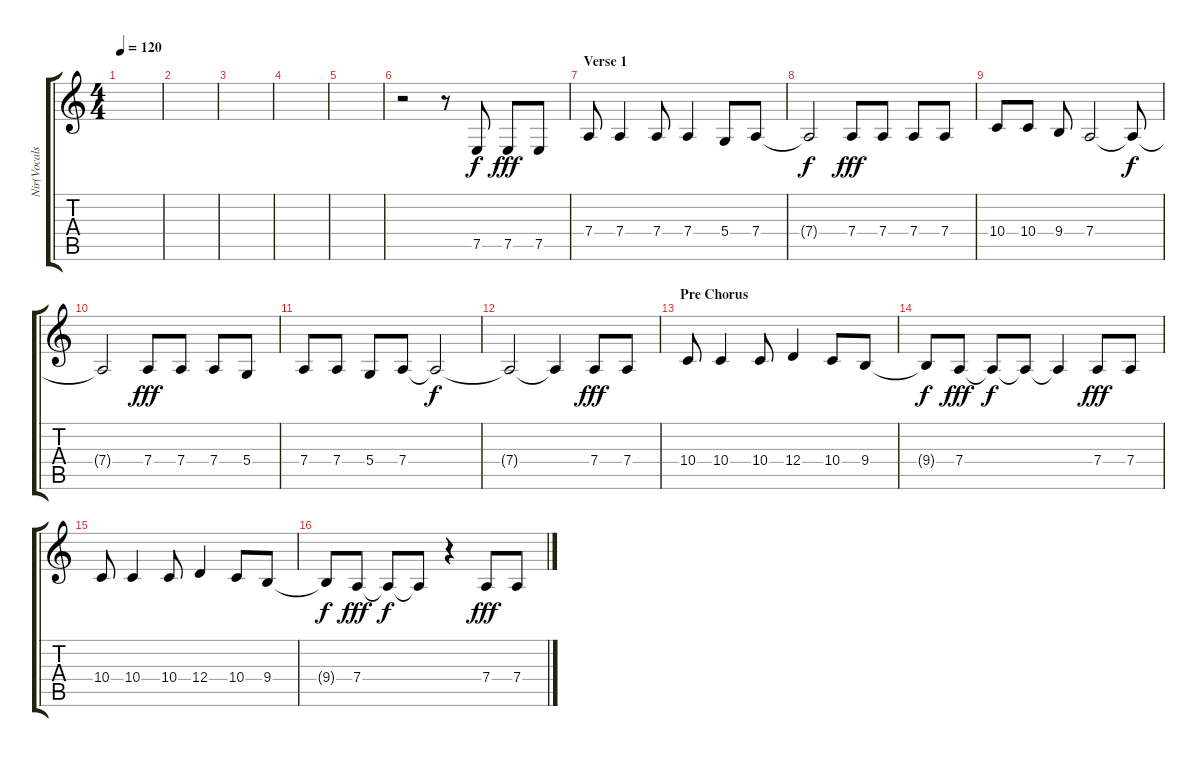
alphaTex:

\track ("Nir(Vocals)" "Nir(Vocals") {instrument flute}
\staff {score tabs}
\tuning (E4 B3 G3 D3 A2 E2) {hide}
\ts (4 4)
\tempo 120
\clef g2
\ks c
|
|
|
|
|
r.2 r.8 7.5.8 7.5.8{dy fff} 7.5.8 |
\section ("" "Verse 1")
7.4.8 7.4.4 7.4.8 7.4.4 5.4.8 7.4.8 |
7.4{t}.2{dy f} 7.4.8{dy fff} 7.4.8 7.4.8 7.4.8 |
10.4.8 10.4.8 9.4.8 7.4.2 7.4{t}.8{dy f} |
7.4{t}.2 7.4.8{dy fff} 7.4.8 7.4.8 5.4.8 |
7.4.8 7.4.8 5.4.8 7.4.8 7.4{t}.2{dy f} |
7.4{t}.2 7.4{t}.4 7.4.8{dy fff} 7.4.8 |
\section ("" "Pre Chorus")
10.4.8 10.4.4 10.4.8 12.4.4 10.4.8 9.4.8 |
9.4{t}.8{dy f} 7.4.8{dy fff} 7.4{t}.8{dy f} 7.4{t}.8 7.4{t}.4 7.4.8{dy fff} 7.4.8 |
10.4.8 10.4.4 10.4.8 12.4.4 10.4.8 9.4.8 |
9.4{t}.8{dy f} 7.4.8{dy fff} 7.4{t}.8{dy f} 7.4{t}.8 r.4 7.4.8{dy fff} 7.4.8
